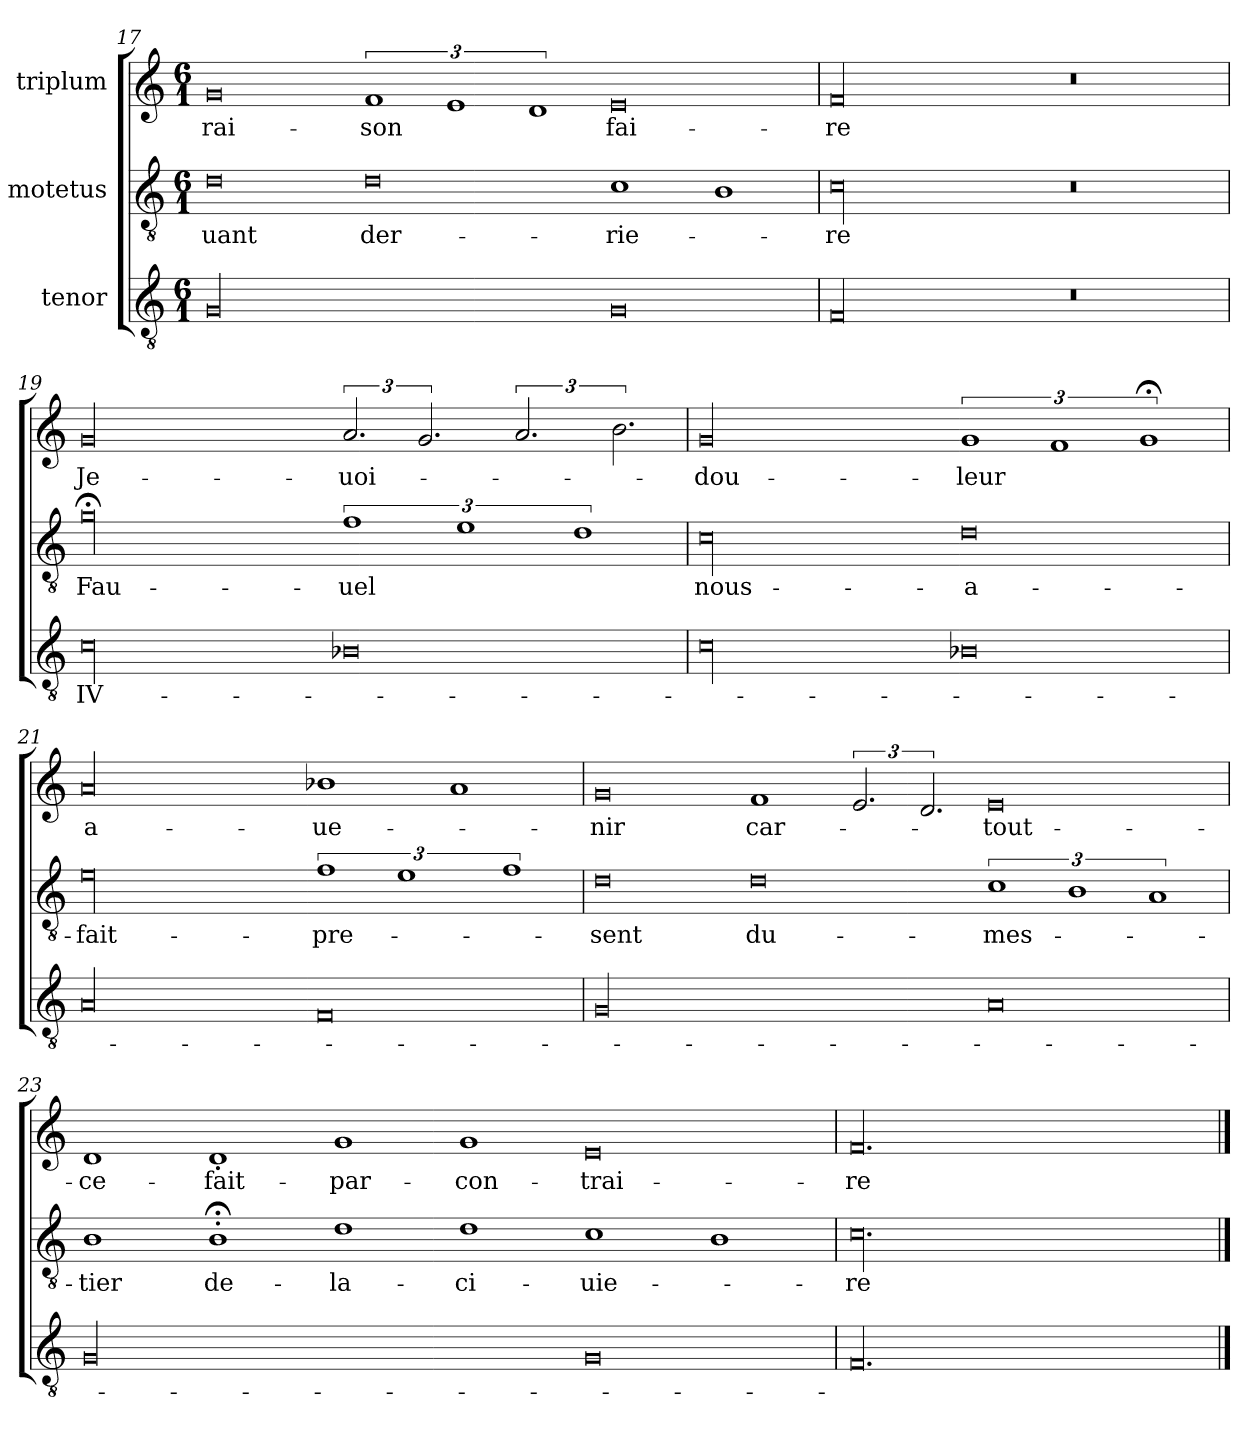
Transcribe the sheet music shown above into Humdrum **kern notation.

**kern	**text	**kern	**text	**kern	**text
*part3	*part3	*part2	*part2	*part1	*part1
*staff3	*staff3	*staff2	*staff2	*staff1	*staff1
*I"tenor	*	*I"motetus	*	*I"triplum	*
*clefGv2	*	*clefGv2	*	*clefG2	*
*k[]	*	*k[]	*	*k[]	*
*C:	*	*C:	*	*C:	*
*M6/1	*	*M6/1	*	*M6/1	*
=17	=17	=17	=17	=17	=17
00G/	.	0d\	-uant	0g/	rai-
.	.	0d\	der-	3%2f/	-son
.	.	.	.	3%2e/	.
.	.	.	.	3%2d/	.
0G/	.	1c\	-rie-	0e/	fai-
.	.	1B\	.	.	.
=18	=18	=18	=18	=18	=18
00F/	.	00c\	-re	00f/	-re
0r	.	0r	.	0r	.
=19	=19	=19	=19	=19	=19
00c\	IV-	00g;<\	Fau-	00g/	Je-
0B-X\	.	3%2f\	-uel	3.a/	uoi-
.	.	.	.	3.g/	.
.	.	3%2e\	.	.	.
.	.	.	.	3.a/	.
.	.	3%2d\	.	.	.
.	.	.	.	3.b\	.
=20	=20	=20	=20	=20	=20
00c\	.	00c\	nous-	00g/	dou-
0B-X\	.	0d\	a-	3%2g/	-leur
.	.	.	.	3%2f/	.
.	.	.	.	3%2g;</	.
=21	=21	=21	=21	=21	=21
00A/	.	00e\	fait-	00a/	a-
0F/	.	3%2f\	pre-	1b-X\	-ue-
.	.	3%2e\	.	.	.
.	.	.	.	1a/	.
.	.	3%2f\	.	.	.
=22	=22	=22	=22	=22	=22
00G/	.	0d\	-sent	0g/	-nir
.	.	0d\	du-	1f/	car-
.	.	.	.	3.e/	.
.	.	.	.	3.d/	.
0A/	.	3%2c\	mes-	0e/	tout-
.	.	3%2B\	.	.	.
.	.	3%2A/	.	.	.
=23	=23	=23	=23	=23	=23
00G/	.	1B\	-tier	1d/	ce-
.	.	1B;<'\	de-	1d'/	fait-
.	.	1d\	la-	1g/	par-
.	.	1d\	ci-	1g/	con-
0G/	.	1c\	-uie-	0e/	-trai-
.	.	1B\	.	.	.
=24	=24	=24	=24	=24	=24
00.F/	.	00.c\	-re	00.f/	-re
==	==	==	==	==	==
*-	*-	*-	*-	*-	*-
